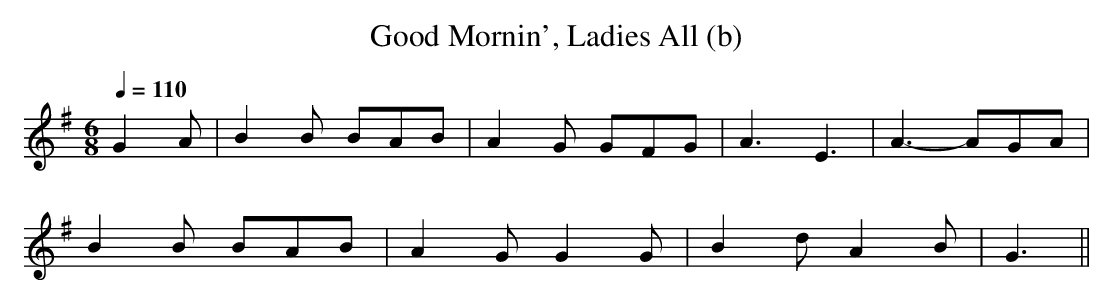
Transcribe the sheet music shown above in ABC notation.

X:1
T:Good Mornin', Ladies All (b)
M:6/8
L:1/8
Q:1/4=110
K:G
G2A|\
B2B BAB|A2G GFG|A3  E3 |A3-AGA|
B2B BAB|A2G G2G|B2d A2B|G3 ||
